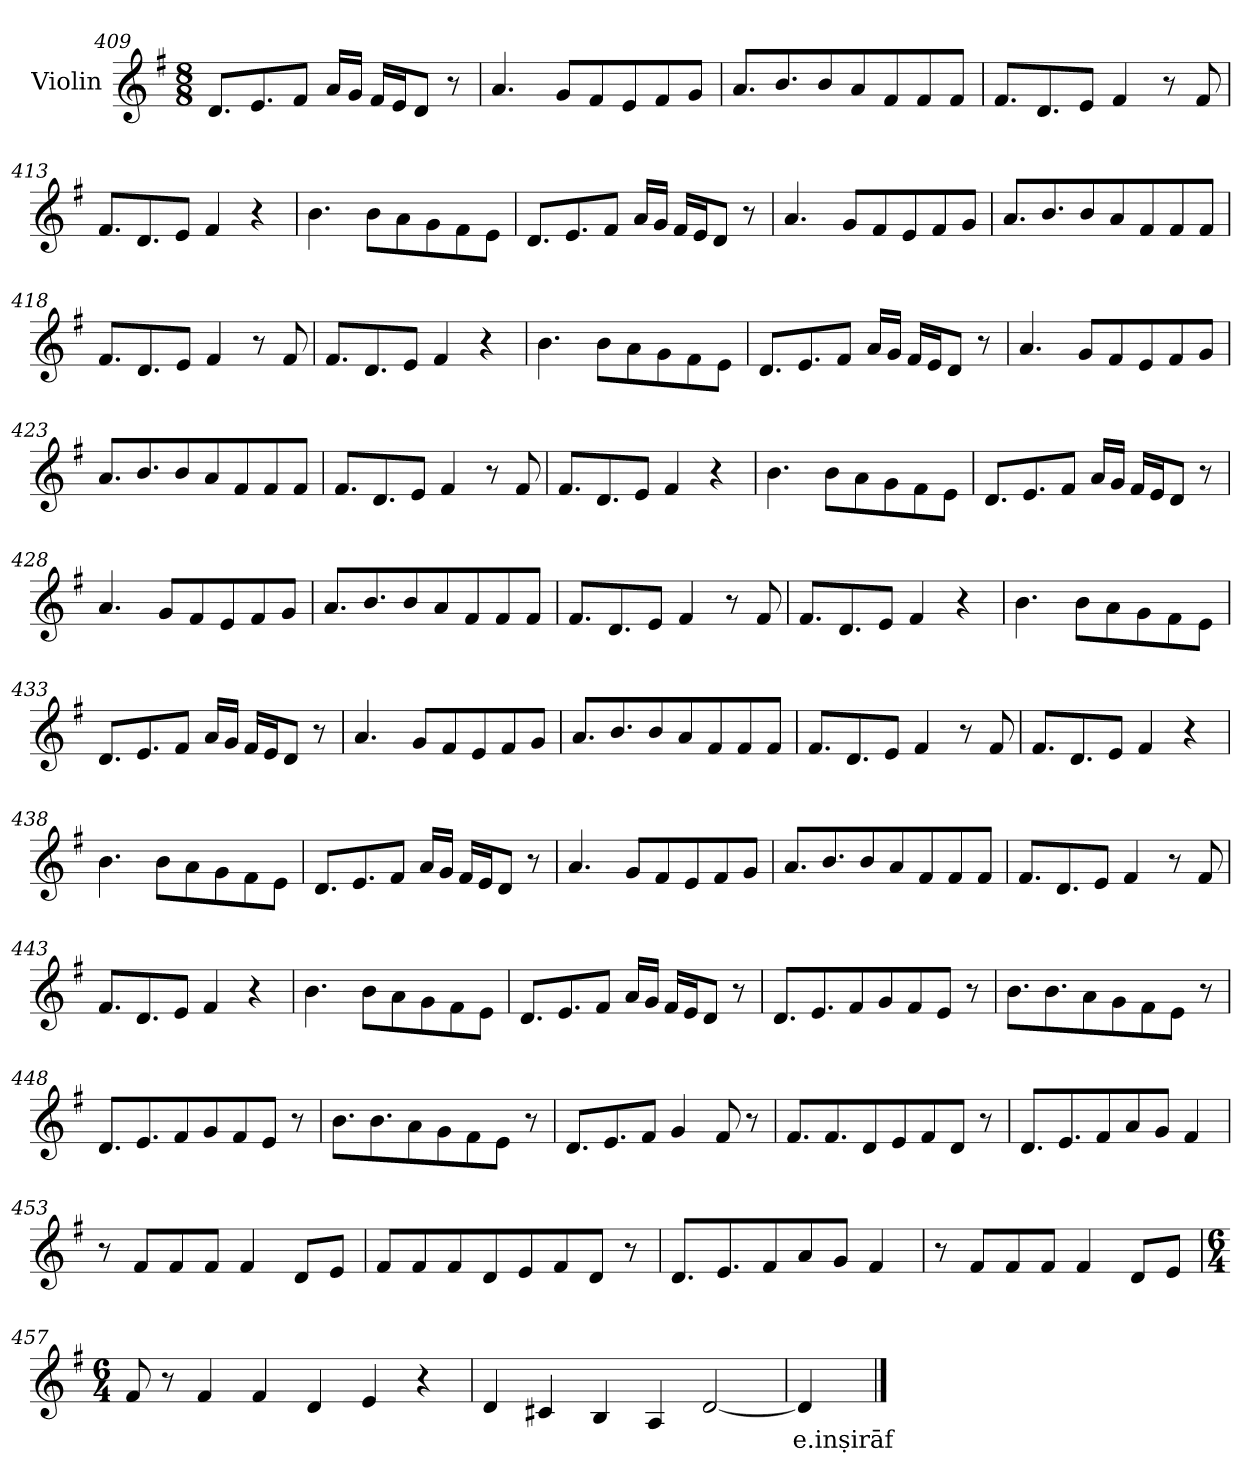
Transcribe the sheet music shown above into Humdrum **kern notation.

**kern	**text
*part1	*part1
*staff1	*staff1
*I"Violin	*
*clefG2	*
*k[f#]	*
*G:	*
*M8/8	*
=409	=409
8.d/L	.
8.e/	.
8f#/J	.
16a/LL	.
16g/JJ	.
16f#/LL	.
16e/J	.
8d/J	.
8r	.
=410	=410
4.a/	.
8g/L	.
8f#/	.
8e/	.
8f#/	.
8g/J	.
!!LO:LB:g=z
=411	=411
8.a/L	.
8.b/	.
8b/	.
8a/	.
8f#/	.
8f#/	.
8f#/J	.
=412	=412
8.f#/L	.
8.d/	.
8e/J	.
4f#/	.
8r	.
8f#/	.
=413	=413
8.f#/L	.
8.d/	.
8e/J	.
4f#/	.
4r	.
=414	=414
4.b\	.
8b\L	.
8a\	.
8g\	.
8f#\	.
8e\J	.
!!LO:LB:g=z
=415	=415
8.d/L	.
8.e/	.
8f#/J	.
16a/LL	.
16g/JJ	.
16f#/LL	.
16e/J	.
8d/J	.
8r	.
=416	=416
4.a/	.
8g/L	.
8f#/	.
8e/	.
8f#/	.
8g/J	.
=417	=417
8.a/L	.
8.b/	.
8b/	.
8a/	.
8f#/	.
8f#/	.
8f#/J	.
=418	=418
8.f#/L	.
8.d/	.
8e/J	.
4f#/	.
8r	.
8f#/	.
!!LO:LB:g=z
=419	=419
8.f#/L	.
8.d/	.
8e/J	.
4f#/	.
4r	.
=420	=420
4.b\	.
8b\L	.
8a\	.
8g\	.
8f#\	.
8e\J	.
=421	=421
8.d/L	.
8.e/	.
8f#/J	.
16a/LL	.
16g/JJ	.
16f#/LL	.
16e/J	.
8d/J	.
8r	.
=422	=422
4.a/	.
8g/L	.
8f#/	.
8e/	.
8f#/	.
8g/J	.
!!LO:LB:g=z
=423	=423
8.a/L	.
8.b/	.
8b/	.
8a/	.
8f#/	.
8f#/	.
8f#/J	.
=424	=424
8.f#/L	.
8.d/	.
8e/J	.
4f#/	.
8r	.
8f#/	.
=425	=425
8.f#/L	.
8.d/	.
8e/J	.
4f#/	.
4r	.
=426	=426
4.b\	.
8b\L	.
8a\	.
8g\	.
8f#\	.
8e\J	.
!!LO:LB:g=z
=427	=427
8.d/L	.
8.e/	.
8f#/J	.
16a/LL	.
16g/JJ	.
16f#/LL	.
16e/J	.
8d/J	.
8r	.
=428	=428
4.a/	.
8g/L	.
8f#/	.
8e/	.
8f#/	.
8g/J	.
=429	=429
8.a/L	.
8.b/	.
8b/	.
8a/	.
8f#/	.
8f#/	.
8f#/J	.
=430	=430
8.f#/L	.
8.d/	.
8e/J	.
4f#/	.
8r	.
8f#/	.
!!LO:LB:g=z
=431	=431
8.f#/L	.
8.d/	.
8e/J	.
4f#/	.
4r	.
=432	=432
4.b\	.
8b\L	.
8a\	.
8g\	.
8f#\	.
8e\J	.
=433	=433
8.d/L	.
8.e/	.
8f#/J	.
16a/LL	.
16g/JJ	.
16f#/LL	.
16e/J	.
8d/J	.
8r	.
=434	=434
4.a/	.
8g/L	.
8f#/	.
8e/	.
8f#/	.
8g/J	.
!!LO:LB:g=z
=435	=435
8.a/L	.
8.b/	.
8b/	.
8a/	.
8f#/	.
8f#/	.
8f#/J	.
=436	=436
8.f#/L	.
8.d/	.
8e/J	.
4f#/	.
8r	.
8f#/	.
=437	=437
8.f#/L	.
8.d/	.
8e/J	.
4f#/	.
4r	.
=438	=438
4.b\	.
8b\L	.
8a\	.
8g\	.
8f#\	.
8e\J	.
!!LO:PB:g=z
=439	=439
8.d/L	.
8.e/	.
8f#/J	.
16a/LL	.
16g/JJ	.
16f#/LL	.
16e/J	.
8d/J	.
8r	.
=440	=440
4.a/	.
8g/L	.
8f#/	.
8e/	.
8f#/	.
8g/J	.
=441	=441
8.a/L	.
8.b/	.
8b/	.
8a/	.
8f#/	.
8f#/	.
8f#/J	.
=442	=442
8.f#/L	.
8.d/	.
8e/J	.
4f#/	.
8r	.
8f#/	.
!!LO:LB:g=z
=443	=443
8.f#/L	.
8.d/	.
8e/J	.
4f#/	.
4r	.
=444	=444
4.b\	.
8b\L	.
8a\	.
8g\	.
8f#\	.
8e\J	.
=445	=445
8.d/L	.
8.e/	.
8f#/J	.
16a/LL	.
16g/JJ	.
16f#/LL	.
16e/J	.
8d/J	.
8r	.
=446	=446
8.d/L	.
8.e/	.
8f#/	.
8g/	.
8f#/	.
8e/J	.
8r	.
!!LO:LB:g=z
=447	=447
8.b\L	.
8.b\	.
8a\	.
8g\	.
8f#\	.
8e\J	.
8r	.
=448	=448
8.d/L	.
8.e/	.
8f#/	.
8g/	.
8f#/	.
8e/J	.
8r	.
=449	=449
8.b\L	.
8.b\	.
8a\	.
8g\	.
8f#\	.
8e\J	.
8r	.
=450	=450
8.d/L	.
8.e/	.
8f#/J	.
4g/	.
8f#/	.
8r	.
!!LO:LB:g=z
=451	=451
8.f#/L	.
8.f#/	.
8d/	.
8e/	.
8f#/	.
8d/J	.
8r	.
=452	=452
8.d/L	.
8.e/	.
8f#/	.
8a/	.
8g/J	.
4f#/	.
=453	=453
8r	.
8f#/L	.
8f#/	.
8f#/J	.
4f#/	.
8d/L	.
8e/J	.
=454	=454
8f#/L	.
8f#/	.
8f#/	.
8d/	.
8e/	.
8f#/	.
8d/J	.
8r	.
!!LO:LB:g=z
=455	=455
8.d/L	.
8.e/	.
8f#/	.
8a/	.
8g/J	.
4f#/	.
=456	=456
8r	.
8f#/L	.
8f#/	.
8f#/J	.
4f#/	.
8d/L	.
8e/J	.
=457	=457
*M6/4	*
*MM150	*
8f#/	.
8r	.
4f#/	.
4f#/	.
4d/	.
4e/	.
4r	.
=458	=458
4d/	.
4c#X/	.
4B/	.
4A/	.
[2d/	.
!!LO:LB:g=z
=459	=459
!	!LO:LY:b
4d/]	e.inṣirāf
==	==
*-	*-
